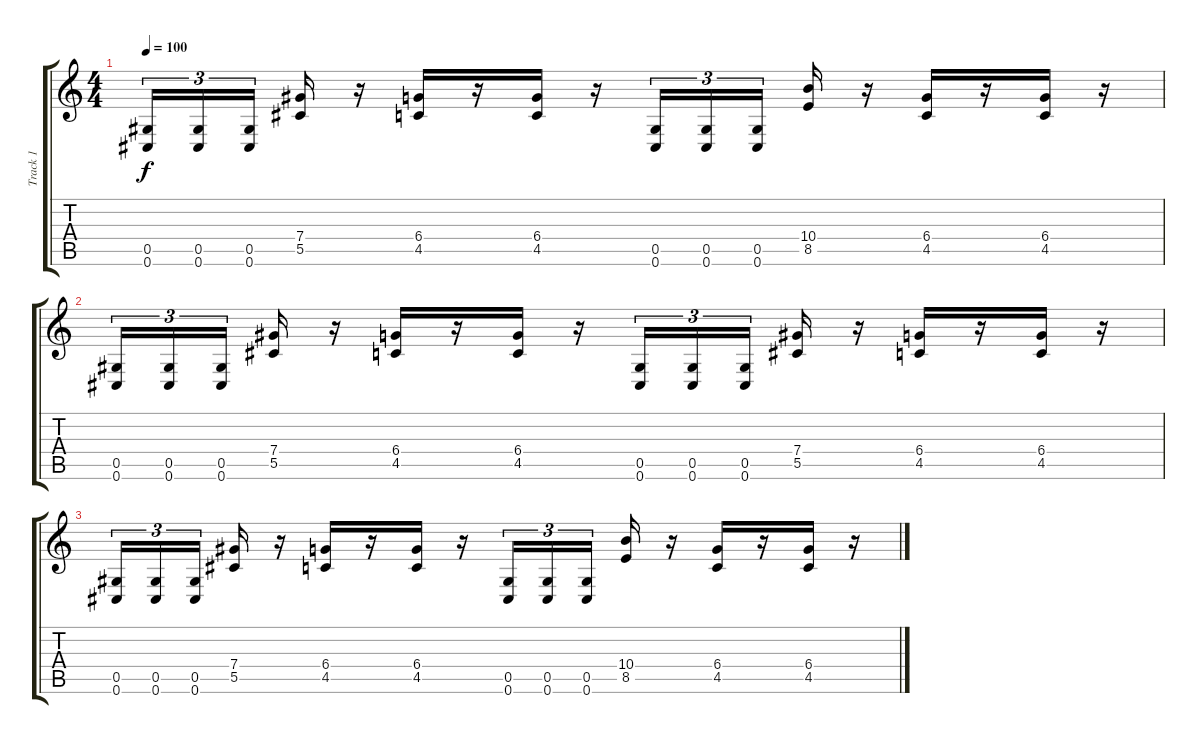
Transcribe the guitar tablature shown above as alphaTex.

\track ("Track 1" "Track 1") {instrument distortionguitar}
\staff {score tabs}
\tuning (Eb4 Bb3 Gb3 Db3 Ab2 Db2) {hide}
\ts (4 4)
\tempo 100
\clef g2
\ks c
(0.5 0.6).16{tu (3 2) dy f} (0.5 0.6).16{tu (3 2)} (0.5 0.6).16{tu (3 2)} (7.4 5.5).16 r.16 (6.4 4.5).16 r.16 (6.4 4.5).16 r.16 (0.5 0.6).16{tu (3 2)} (0.5 0.6).16{tu (3 2)} (0.5 0.6).16{tu (3 2)} (10.4 8.5).16 r.16 (6.4 4.5).16 r.16 (6.4 4.5).16 r.16 |
(0.5 0.6).16{tu (3 2)} (0.5 0.6).16{tu (3 2)} (0.5 0.6).16{tu (3 2)} (7.4 5.5).16 r.16 (6.4 4.5).16 r.16 (6.4 4.5).16 r.16 (0.5 0.6).16{tu (3 2)} (0.5 0.6).16{tu (3 2)} (0.5 0.6).16{tu (3 2)} (7.4 5.5).16 r.16 (6.4 4.5).16 r.16 (6.4 4.5).16 r.16 |
(0.5 0.6).16{tu (3 2)} (0.5 0.6).16{tu (3 2)} (0.5 0.6).16{tu (3 2)} (7.4 5.5).16 r.16 (6.4 4.5).16 r.16 (6.4 4.5).16 r.16 (0.5 0.6).16{tu (3 2)} (0.5 0.6).16{tu (3 2)} (0.5 0.6).16{tu (3 2)} (10.4 8.5).16 r.16 (6.4 4.5).16 r.16 (6.4 4.5).16 r.16
